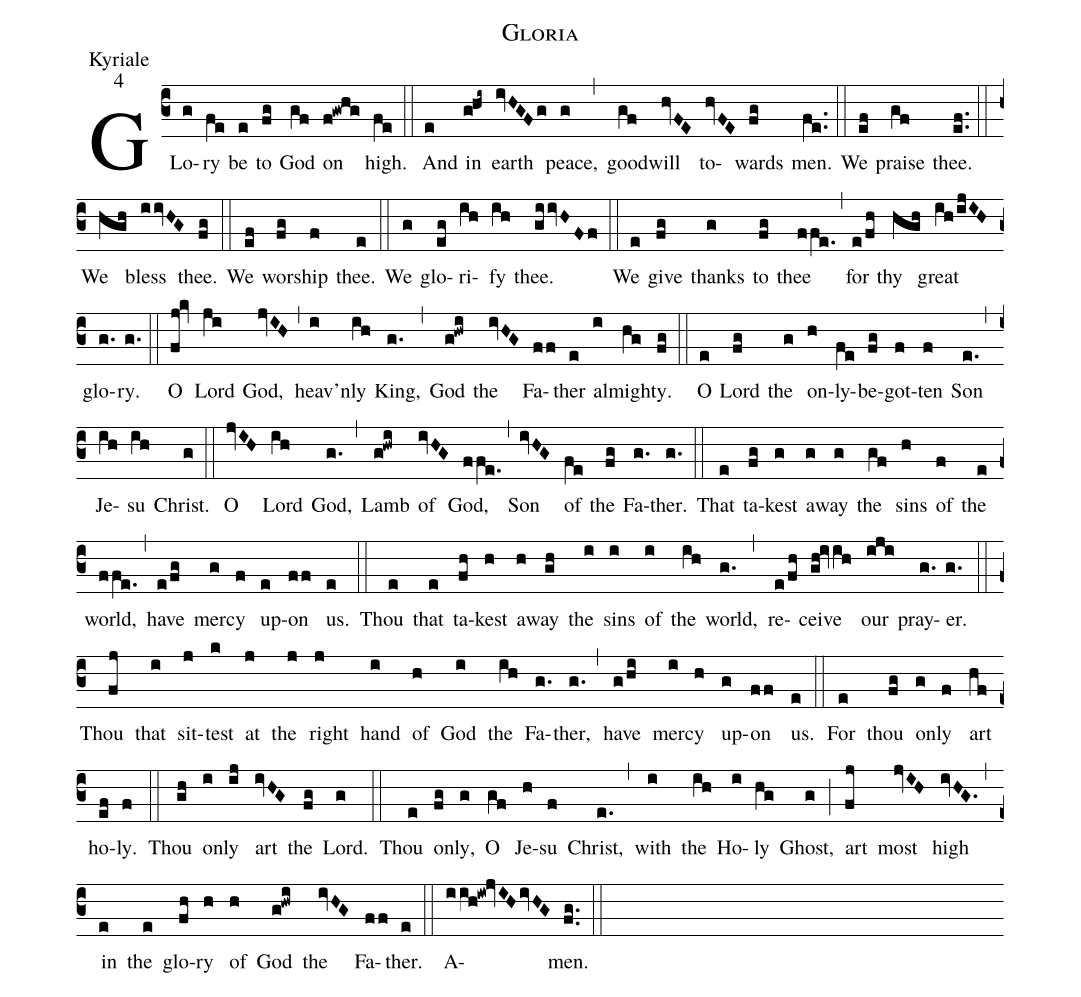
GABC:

name:Gloria;
office-part:Kyriale;
mode:4;
%%
(c3) GLo(g)ry(fe) be(e) to(fg) God(gf) on(f!gwhg) high.(fe) (::) And(e) in(g!hi~) earth(ivHGFg) peace,(g) (,) good(gf)will(hvFE) to(hvFE)wards(fg) men.(fe..) (::) We(ef) praise(gf) thee.(ef..) (::) We(hgh) bless(iivHG) thee.(fg) (::) We(ef) wor(fg)ship(f) thee.(e) (::) We(g) glo(eg)ri(ih)fy(ih) thee.(giivHFf) (::) We(e) give(fg) thanks(g) to(fg) thee(ffe.) (,) for(e/fh) thy(hgh) great(ih/ijIH) glo(g.)ry.(g.) (::) O(fj!kv) Lord(ji) God,(jvIH) (,) heav'n(i)ly(ih) King,(g.) (,) God(g!hwi) the(ivHG) Fa(ff)ther(e) al(i)migh(hg)ty.(fg) (::) O(e) Lord(fg) the(g) on(h)ly-(fe)be(fg)got(f)ten(f) Son(e.) (,) Je(ih)su(ih) Christ.(g) (::) O(jvIH) Lord(ih) God,(g.) (,) Lamb(g!hwi) of(ivHG) God,(ffe.) (,) Son(ivHG) of(fe) the(fg) Fa(g.)ther.(g.) (::) That(e) ta(fg)kest(g) a(g)way(g) the(gf) sins(h) of(f) the(e) world,(ffe.) (,) have(e/fg) mer(g)cy(f) up(e)on(ff) us.(e) (::) Thou(e) that(e) ta(fh)kest(h) a(h)way(gh) the(i) sins(i) of(i) the(ih) world,(g.) (,) re(e/fh)ceive(gh!ivih) our(iji) pray(g.)er.(g.) (::) Thou(fj) that(i) sit(j)test(k) at(j) the(j) right(j) hand(i) of(h) God(i) the(ih) Fa(g.)ther,(g.) (,) have(g/hi) mer(i)cy(h) up(g)on(ff) us.(e) (::) For(e) thou(fg) on(g)ly(f) art(hf) ho(ef)ly.(f) (::) Thou(gh) on(i)ly(ij) art(ivHG) the(fg) Lord.(g) (::) Thou(e) on(fg)ly,(g) O(gf) Je(h)su(f) Christ,(e.) (,) with(i) the(ih) Ho(i)ly(hg) Ghost,(g) (;) art(fj) most(jvIH) high(ivHG.) (,) in(e) the(e) glo(fh)ry(h) of(h) God(g!hwi) the(ivHG) Fa(ff)ther.(e) (::) A(iih!iw!jvIH/ivHG)men.(fg..) (::)
